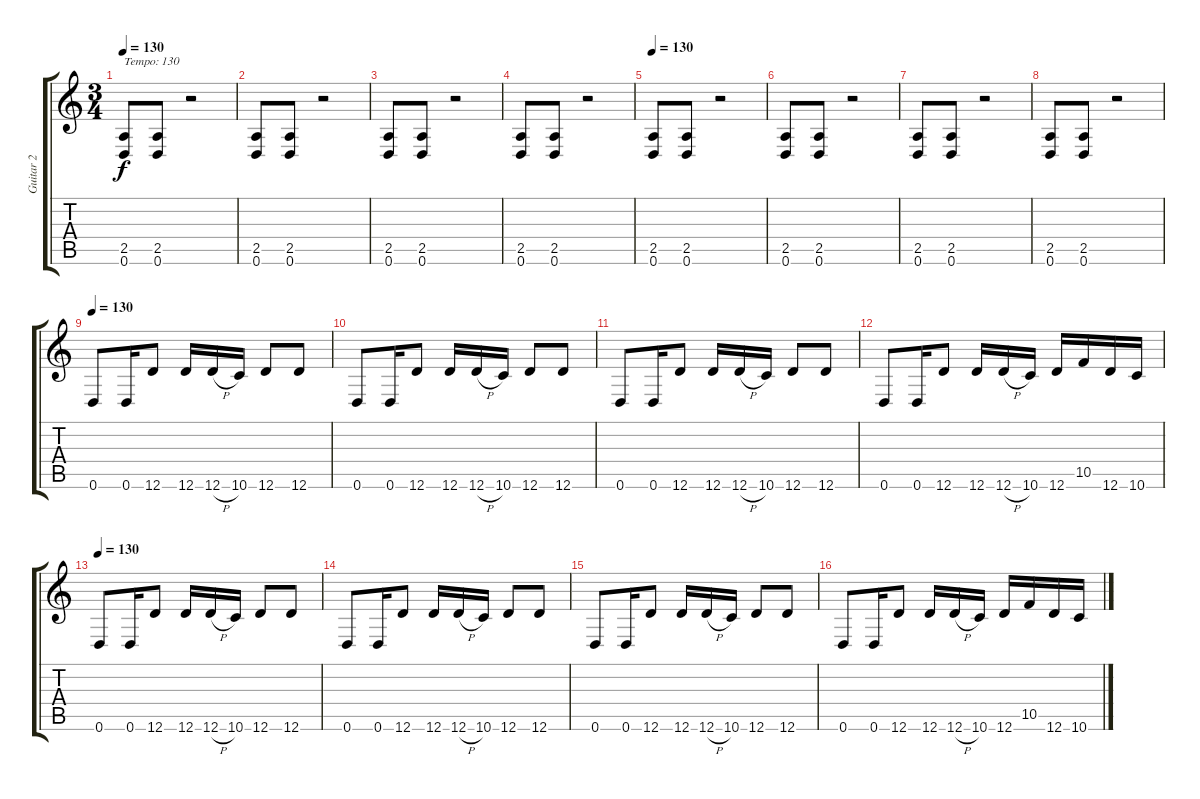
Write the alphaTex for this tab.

\track ("Guitar 2" "Guitar 2") {instrument distortionguitar}
\staff {score tabs}
\tuning (D4 A3 F3 C3 G2 D2) {hide}
\ts (3 4)
\tempo 130
\clef g2
\ks c
(2.5 0.6).8{txt "Tempo: 130" dy f} (2.5 0.6).8 r.2 |
(2.5 0.6).8 (2.5 0.6).8 r.2 |
(2.5 0.6).8 (2.5 0.6).8 r.2 |
(2.5 0.6).8 (2.5 0.6).8 r.2 |
\tempo 130
(2.5 0.6).8 (2.5 0.6).8 r.2 |
(2.5 0.6).8 (2.5 0.6).8 r.2 |
(2.5 0.6).8 (2.5 0.6).8 r.2 |
(2.5 0.6).8 (2.5 0.6).8 r.2 |
\tempo 130
0.6.8 0.6.16 12.6.8 12.6.16 12.6{h}.16 10.6.16 12.6.8 12.6.8 |
0.6.8 0.6.16 12.6.8 12.6.16 12.6{h}.16 10.6.16 12.6.8 12.6.8 |
0.6.8 0.6.16 12.6.8 12.6.16 12.6{h}.16 10.6.16 12.6.8 12.6.8 |
0.6.8 0.6.16 12.6.8 12.6.16 12.6{h}.16 10.6.16 12.6.16 10.5.16 12.6.16 10.6.16 |
\tempo 130
0.6.8 0.6.16 12.6.8 12.6.16 12.6{h}.16 10.6.16 12.6.8 12.6.8 |
0.6.8 0.6.16 12.6.8 12.6.16 12.6{h}.16 10.6.16 12.6.8 12.6.8 |
0.6.8 0.6.16 12.6.8 12.6.16 12.6{h}.16 10.6.16 12.6.8 12.6.8 |
0.6.8 0.6.16 12.6.8 12.6.16 12.6{h}.16 10.6.16 12.6.16 10.5.16 12.6.16 10.6.16
